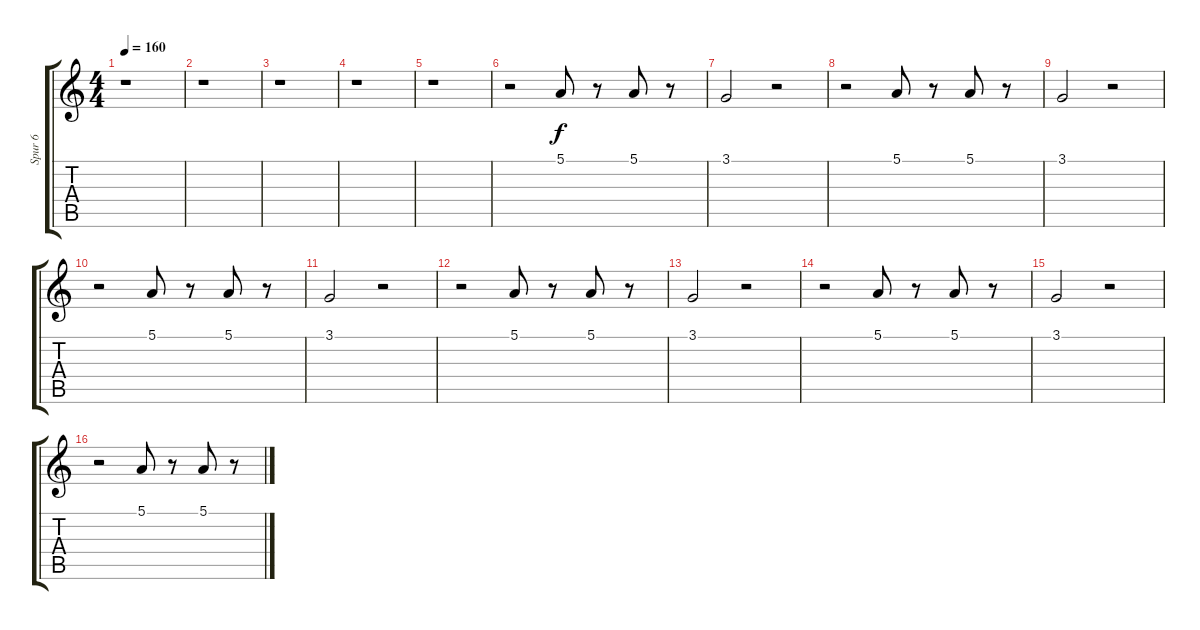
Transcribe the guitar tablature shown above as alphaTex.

\track ("Spur 6" "Spur 6") {instrument lead1square}
\staff {score tabs}
\tuning (E4 B3 G3 D3 A2 E2) {hide}
\ts (4 4)
\tempo 160
\clef g2
\ks c
r.1{dy f} |
r.1 |
r.1 |
r.1 |
r.1 |
r.2 5.1.8 r.8 5.1.8 r.8 |
3.1.2 r.2 |
r.2 5.1.8 r.8 5.1.8 r.8 |
3.1.2 r.2 |
r.2 5.1.8 r.8 5.1.8 r.8 |
3.1.2 r.2 |
r.2 5.1.8 r.8 5.1.8 r.8 |
3.1.2 r.2 |
r.2 5.1.8 r.8 5.1.8 r.8 |
3.1.2 r.2 |
r.2 5.1.8 r.8 5.1.8 r.8
